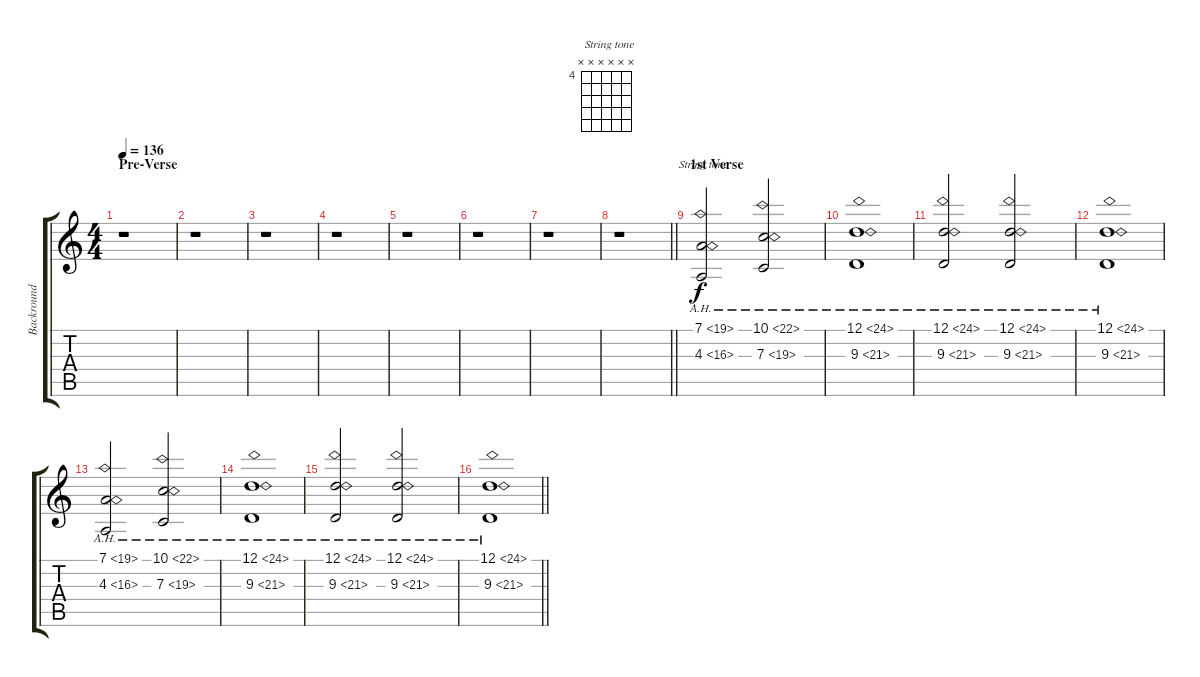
\track ("Backround Keyboard" "Backround ") {instrument stringensemble1}
\staff {score tabs}
\tuning (D4 A3 F3 C3 G2 D2) {hide}
\chord ("  String tone" x x x x x x) {firstfret 4}
\ts (4 4)
\section ("" "Pre-Verse")
\tempo 136
\clef g2
\ks c
r.1{dy f} |
r.1 |
r.1 |
r.1 |
r.1 |
r.1 |
r.1 |
\barLineRight lightlight
r.1 |
\section ("" "1st Verse")
(7.1{ah 12} 4.3{ah 12}).2{ch "  String tone" volume 6 instrument stringensemble1} (10.1{ah 12} 7.3{ah 12}).2 |
(12.1{ah 12} 9.3{ah 12}).1 |
(12.1{ah 12} 9.3{ah 12}).2 (12.1{ah 12} 9.3{ah 12}).2 |
(12.1{ah 12} 9.3{ah 12}).1 |
(7.1{ah 12} 4.3{ah 12}).2 (10.1{ah 12} 7.3{ah 12}).2 |
(12.1{ah 12} 9.3{ah 12}).1 |
(12.1{ah 12} 9.3{ah 12}).2 (12.1{ah 12} 9.3{ah 12}).2 |
\barLineRight lightlight
(12.1{ah 12} 9.3{ah 12}).1
